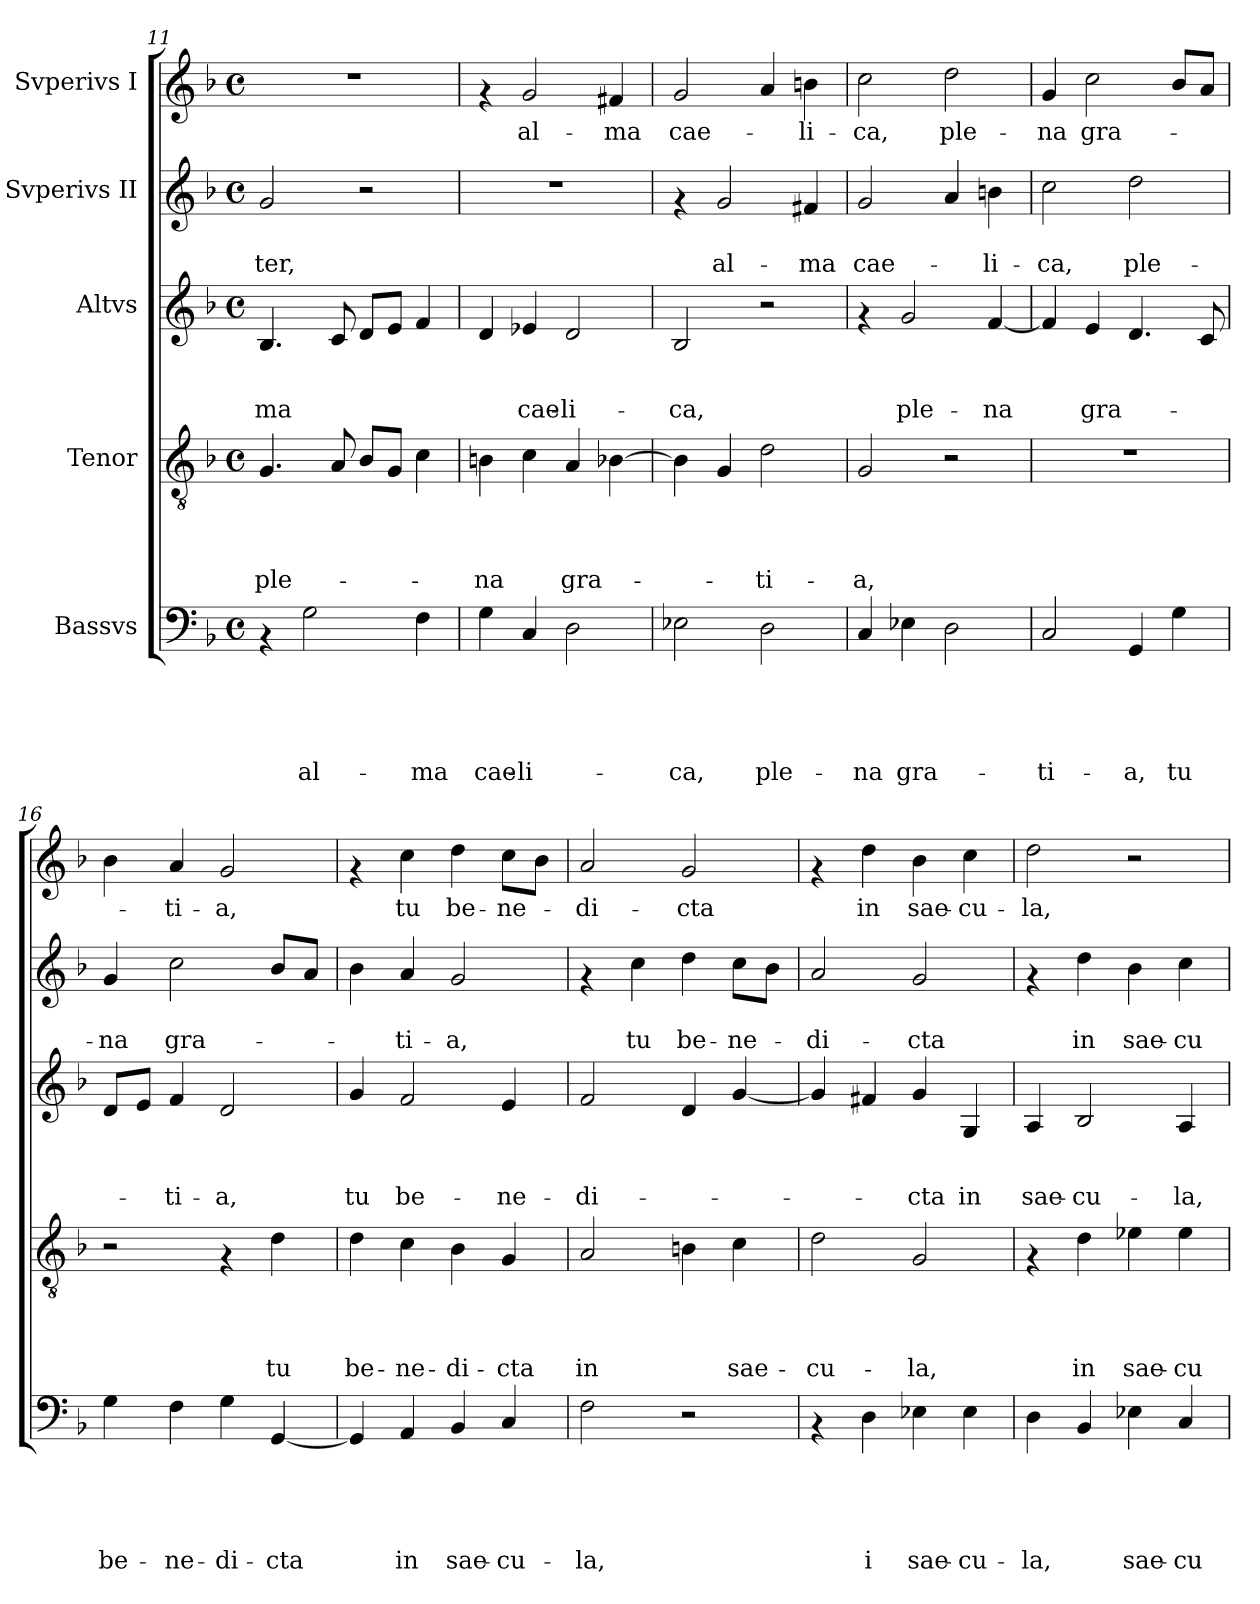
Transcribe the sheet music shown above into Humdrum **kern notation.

**kern	**text	**text	**text	**text	**text	**kern	**text	**text	**text	**text	**kern	**text	**text	**text	**kern	**text	**text	**kern	**text
*part5	*part5	*part5	*part5	*part5	*part5	*part4	*part4	*part4	*part4	*part4	*part3	*part3	*part3	*part3	*part2	*part2	*part2	*part1	*part1
*staff5	*staff5	*staff5	*staff5	*staff5	*staff5	*staff4	*staff4	*staff4	*staff4	*staff4	*staff3	*staff3	*staff3	*staff3	*staff2	*staff2	*staff2	*staff1	*staff1
*I"Bassvs	*	*	*	*	*	*I"Tenor	*	*	*	*	*I"Altvs	*	*	*	*I"Svperivs II	*	*	*I"Svperivs I	*
*clefF4	*	*	*	*	*	*clefGv2	*	*	*	*	*clefG2	*	*	*	*clefG2	*	*	*clefG2	*
*k[b-]	*	*	*	*	*	*k[b-]	*	*	*	*	*k[b-]	*	*	*	*k[b-]	*	*	*k[b-]	*
*F:	*	*	*	*	*	*F:	*	*	*	*	*F:	*	*	*	*F:	*	*	*F:	*
*M4/4	*	*	*	*	*	*M4/4	*	*	*	*	*M4/4	*	*	*	*M4/4	*	*	*M4/4	*
*met(c)	*	*	*	*	*	*met(c)	*	*	*	*	*met(c)	*	*	*	*met(c)	*	*	*met(c)	*
=11	=11	=11	=11	=11	=11	=11	=11	=11	=11	=11	=11	=11	=11	=11	=11	=11	=11	=11	=11
!	!	!	!	!	!	!	!	!	!	!LO:LY:b	!	!	!	!LO:LY:b	!	!	!LO:LY:b	!	!
4rAA	.	.	.	.	.	4.G/	.	.	.	ple-	4.B-/	.	.	-ma	2g/	.	-ter,	1r	.
!	!	!	!	!	!LO:LY:b	!	!	!	!	!	!	!	!	!	!	!	!	!	!
2G\	.	.	.	.	al-	.	.	.	.	.	.	.	.	.	.	.	.	.	.
.	.	.	.	.	.	8A/	.	.	.	.	8c/	.	.	.	.	.	.	.	.
.	.	.	.	.	.	8B-/L	.	.	.	.	8d/L	.	.	.	2r	.	.	.	.
.	.	.	.	.	.	8G/J	.	.	.	.	8e/J	.	.	.	.	.	.	.	.
!	!	!	!	!	!LO:LY:b	!	!	!	!	!	!	!	!	!	!	!	!	!	!
4F\	.	.	.	.	-ma	4c\	.	.	.	.	4f/	.	.	.	.	.	.	.	.
=12	=12	=12	=12	=12	=12	=12	=12	=12	=12	=12	=12	=12	=12	=12	=12	=12	=12	=12	=12
!	!	!	!	!	!LO:LY:b	!	!	!	!	!LO:LY:b	!	!	!	!	!	!	!	!	!
4G\	.	.	.	.	cae-	4Bn\	.	.	.	-na	4d/	.	.	.	1r	.	.	4rf	.
!	!	!	!	!	!LO:LY:b	!	!	!	!	!	!	!	!	!LO:LY:b	!	!	!	!	!LO:LY:b
4C/	.	.	.	.	-li-	4c\	.	.	.	.	4e-X/	.	.	cae-	.	.	.	2g/	al-
!	!	!	!	!	!	!	!	!	!	!LO:LY:b	!	!	!	!LO:LY:b	!	!	!	!	!
2D\	.	.	.	.	.	4A/	.	.	.	gra-	2d/	.	.	-li-	.	.	.	.	.
!	!	!	!	!	!	!	!	!	!	!	!	!	!	!	!	!	!	!	!LO:LY:b
.	.	.	.	.	.	[>4B-X\	.	.	.	.	.	.	.	.	.	.	.	4f#X/	-ma
!!LO:PB:g=z
=13	=13	=13	=13	=13	=13	=13	=13	=13	=13	=13	=13	=13	=13	=13	=13	=13	=13	=13	=13
!	!	!	!	!	!LO:LY:b	!	!	!	!	!	!	!	!	!LO:LY:b	!	!	!	!	!LO:LY:b
2E-X\	.	.	.	.	-ca,	4B-\]	.	.	.	.	2B-/	.	.	-ca,	4rf	.	.	2g/	cae-
!	!	!	!	!	!	!	!	!	!	!	!	!	!	!	!	!	!LO:LY:b	!	!
.	.	.	.	.	.	4G/	.	.	.	.	.	.	.	.	2g/	.	al-	.	.
!	!	!	!	!	!LO:LY:b	!	!	!	!	!LO:LY:b	!	!	!	!	!	!	!	!	!
2D\	.	.	.	.	ple-	2d\	.	.	.	-ti-	2r	.	.	.	.	.	.	4a/	.
!	!	!	!	!	!	!	!	!	!	!	!	!	!	!	!	!	!LO:LY:b	!	!LO:LY:b
.	.	.	.	.	.	.	.	.	.	.	.	.	.	.	4f#X/	.	-ma	4bn\	-li-
=14	=14	=14	=14	=14	=14	=14	=14	=14	=14	=14	=14	=14	=14	=14	=14	=14	=14	=14	=14
!	!	!	!	!	!LO:LY:b	!	!	!	!	!LO:LY:b	!	!	!	!	!	!	!LO:LY:b	!	!LO:LY:b
4C/	.	.	.	.	-na	2G/	.	.	.	-a,	4rf	.	.	.	2g/	.	cae-	2cc\	-ca,
!	!	!	!	!	!LO:LY:b	!	!	!	!	!	!	!	!	!LO:LY:b	!	!	!	!	!
4E-X\	.	.	.	.	gra-	.	.	.	.	.	2g/	.	.	ple-	.	.	.	.	.
!	!	!	!	!	!	!	!	!	!	!	!	!	!	!	!	!	!	!	!LO:LY:b
2D\	.	.	.	.	.	2r	.	.	.	.	.	.	.	.	4a/	.	.	2dd\	ple-
!	!	!	!	!	!	!	!	!	!	!	!	!	!	!LO:LY:b	!	!	!LO:LY:b	!	!
.	.	.	.	.	.	.	.	.	.	.	[<4f/	.	.	-na	4bn\	.	-li-	.	.
=15	=15	=15	=15	=15	=15	=15	=15	=15	=15	=15	=15	=15	=15	=15	=15	=15	=15	=15	=15
!	!	!	!	!	!LO:LY:b	!	!	!	!	!	!	!	!	!	!	!	!LO:LY:b	!	!LO:LY:b
2C/	.	.	.	.	-ti-	1r	.	.	.	.	4f/]	.	.	.	2cc\	.	-ca,	4g/	-na
!	!	!	!	!	!	!	!	!	!	!	!	!	!	!LO:LY:b	!	!	!	!	!LO:LY:b
.	.	.	.	.	.	.	.	.	.	.	4e/	.	.	gra-	.	.	.	2cc\	gra-
!	!	!	!	!	!LO:LY:b	!	!	!	!	!	!	!	!	!	!	!	!LO:LY:b	!	!
4GG/	.	.	.	.	-a,	.	.	.	.	.	4.d/	.	.	.	2dd\	.	ple-	.	.
!	!	!	!	!	!LO:LY:b	!	!	!	!	!	!	!	!	!	!	!	!	!	!
4G\	.	.	.	.	tu	.	.	.	.	.	.	.	.	.	.	.	.	8b-/L	.
.	.	.	.	.	.	.	.	.	.	.	8c/	.	.	.	.	.	.	8a/J	.
=16	=16	=16	=16	=16	=16	=16	=16	=16	=16	=16	=16	=16	=16	=16	=16	=16	=16	=16	=16
!	!	!	!	!	!LO:LY:b	!	!	!	!	!	!	!	!	!	!	!	!LO:LY:b	!	!
4G\	.	.	.	.	be-	2r	.	.	.	.	8d/L	.	.	.	4g/	.	-na	4b-\	.
.	.	.	.	.	.	.	.	.	.	.	8e/J	.	.	.	.	.	.	.	.
!	!	!	!	!	!LO:LY:b	!	!	!	!	!	!	!	!	!LO:LY:b	!	!	!LO:LY:b	!	!LO:LY:b
4F\	.	.	.	.	-ne-	.	.	.	.	.	4f/	.	.	-ti-	2cc\	.	gra-	4a/	-ti-
!	!	!	!	!	!LO:LY:b	!	!	!	!	!	!	!	!	!LO:LY:b	!	!	!	!	!LO:LY:b
4G\	.	.	.	.	-di-	4rF	.	.	.	.	2d/	.	.	-a,	.	.	.	2g/	-a,
!	!	!	!	!	!LO:LY:b	!	!	!	!	!LO:LY:b	!	!	!	!	!	!	!	!	!
[<4GG/	.	.	.	.	-cta	4d\	.	.	.	tu	.	.	.	.	8b-/L	.	.	.	.
.	.	.	.	.	.	.	.	.	.	.	.	.	.	.	8a/J	.	.	.	.
=17	=17	=17	=17	=17	=17	=17	=17	=17	=17	=17	=17	=17	=17	=17	=17	=17	=17	=17	=17
!	!	!	!	!	!	!	!	!	!	!LO:LY:b	!	!	!	!LO:LY:b	!	!	!	!	!
4GG/]	.	.	.	.	.	4d\	.	.	.	be-	4g/	.	.	tu	4b-\	.	.	4rf	.
!	!	!	!	!	!LO:LY:b	!	!	!	!	!LO:LY:b	!	!	!	!LO:LY:b	!	!	!LO:LY:b	!	!LO:LY:b
4AA/	.	.	.	.	in	4c\	.	.	.	-ne-	2f/	.	.	be-	4a/	.	-ti-	4cc\	tu
!	!	!	!	!	!LO:LY:b	!	!	!	!	!LO:LY:b	!	!	!	!	!	!	!LO:LY:b	!	!LO:LY:b
4BB-/	.	.	.	.	sae-	4B-\	.	.	.	-di-	.	.	.	.	2g/	.	-a,	4dd\	be-
!	!	!	!	!	!LO:LY:b	!	!	!	!	!LO:LY:b	!	!	!	!LO:LY:b	!	!	!	!	!LO:LY:b
4C/	.	.	.	.	-cu-	4G/	.	.	.	-cta	4e/	.	.	-ne-	.	.	.	8cc\L	-ne-
.	.	.	.	.	.	.	.	.	.	.	.	.	.	.	.	.	.	8b-\J	.
=18	=18	=18	=18	=18	=18	=18	=18	=18	=18	=18	=18	=18	=18	=18	=18	=18	=18	=18	=18
!	!	!	!	!	!LO:LY:b	!	!	!	!	!LO:LY:b	!	!	!	!LO:LY:b	!	!	!	!	!LO:LY:b
2F\	.	.	.	.	-la,	2A/	.	.	.	in	2f/	.	.	-di-	4rf	.	.	2a/	-di-
!	!	!	!	!	!	!	!	!	!	!	!	!	!	!	!	!	!LO:LY:b	!	!
.	.	.	.	.	.	.	.	.	.	.	.	.	.	.	4cc\	.	tu	.	.
!	!	!	!	!	!	!	!	!	!	!	!	!	!	!	!	!	!LO:LY:b	!	!LO:LY:b
2r	.	.	.	.	.	4Bn\	.	.	.	.	4d/	.	.	.	4dd\	.	be-	2g/	-cta
!	!	!	!	!	!	!	!	!	!	!LO:LY:b	!	!	!	!	!	!	!LO:LY:b	!	!
.	.	.	.	.	.	4c\	.	.	.	sae-	[<4g/	.	.	.	8cc\L	.	-ne-	.	.
.	.	.	.	.	.	.	.	.	.	.	.	.	.	.	8b-\J	.	.	.	.
=19	=19	=19	=19	=19	=19	=19	=19	=19	=19	=19	=19	=19	=19	=19	=19	=19	=19	=19	=19
!	!	!	!	!	!	!	!	!	!	!LO:LY:b	!	!	!	!	!	!	!LO:LY:b	!	!
4rAA	.	.	.	.	.	2d\	.	.	.	-cu-	4g/]	.	.	.	2a/	.	-di-	4rf	.
!	!	!	!	!	!LO:LY:b	!	!	!	!	!	!	!	!	!	!	!	!	!	!LO:LY:b
4D\	.	.	.	.	i	.	.	.	.	.	4f#X/	.	.	.	.	.	.	4dd\	in
!	!	!	!	!	!LO:LY:b	!	!	!	!	!LO:LY:b	!	!	!	!LO:LY:b	!	!	!LO:LY:b	!	!LO:LY:b
4E-X\	.	.	.	.	sae-	2G/	.	.	.	-la,	4g/	.	.	-cta	2g/	.	-cta	4b-\	sae-
!	!	!	!	!	!LO:LY:b	!	!	!	!	!	!	!	!	!LO:LY:b	!	!	!	!	!LO:LY:b
4E-\	.	.	.	.	-cu-	.	.	.	.	.	4G/	.	.	in	.	.	.	4cc\	-cu-
!!LO:LB:g=z
=20	=20	=20	=20	=20	=20	=20	=20	=20	=20	=20	=20	=20	=20	=20	=20	=20	=20	=20	=20
!	!	!	!	!	!LO:LY:b	!	!	!	!	!	!	!	!	!LO:LY:b	!	!	!	!	!LO:LY:b
4D\	.	.	.	.	-la,	4rF	.	.	.	.	4A/	.	.	sae-	4rf	.	.	2dd\	-la,
!	!	!	!	!	!	!	!	!	!	!LO:LY:b	!	!	!	!LO:LY:b	!	!	!LO:LY:b	!	!
4BB-/	.	.	.	.	.	4d\	.	.	.	in	2B-/	.	.	-cu-	4dd\	.	in	.	.
!	!	!	!	!	!LO:LY:b	!	!	!	!	!LO:LY:b	!	!	!	!	!	!	!LO:LY:b	!	!
4E-X\	.	.	.	.	sae-	4e-X\	.	.	.	sae-	.	.	.	.	4b-\	.	sae-	2r	.
!	!	!	!	!	!LO:LY:b	!	!	!	!	!LO:LY:b	!	!	!	!LO:LY:b	!	!	!LO:LY:b	!	!
4C/	.	.	.	.	-cu-	4e-\	.	.	.	-cu-	4A/	.	.	-la,	4cc\	.	-cu-	.	.
=	=	=	=	=	=	=	=	=	=	=	=	=	=	=	=	=	=	=	=
*-	*-	*-	*-	*-	*-	*-	*-	*-	*-	*-	*-	*-	*-	*-	*-	*-	*-	*-	*-
